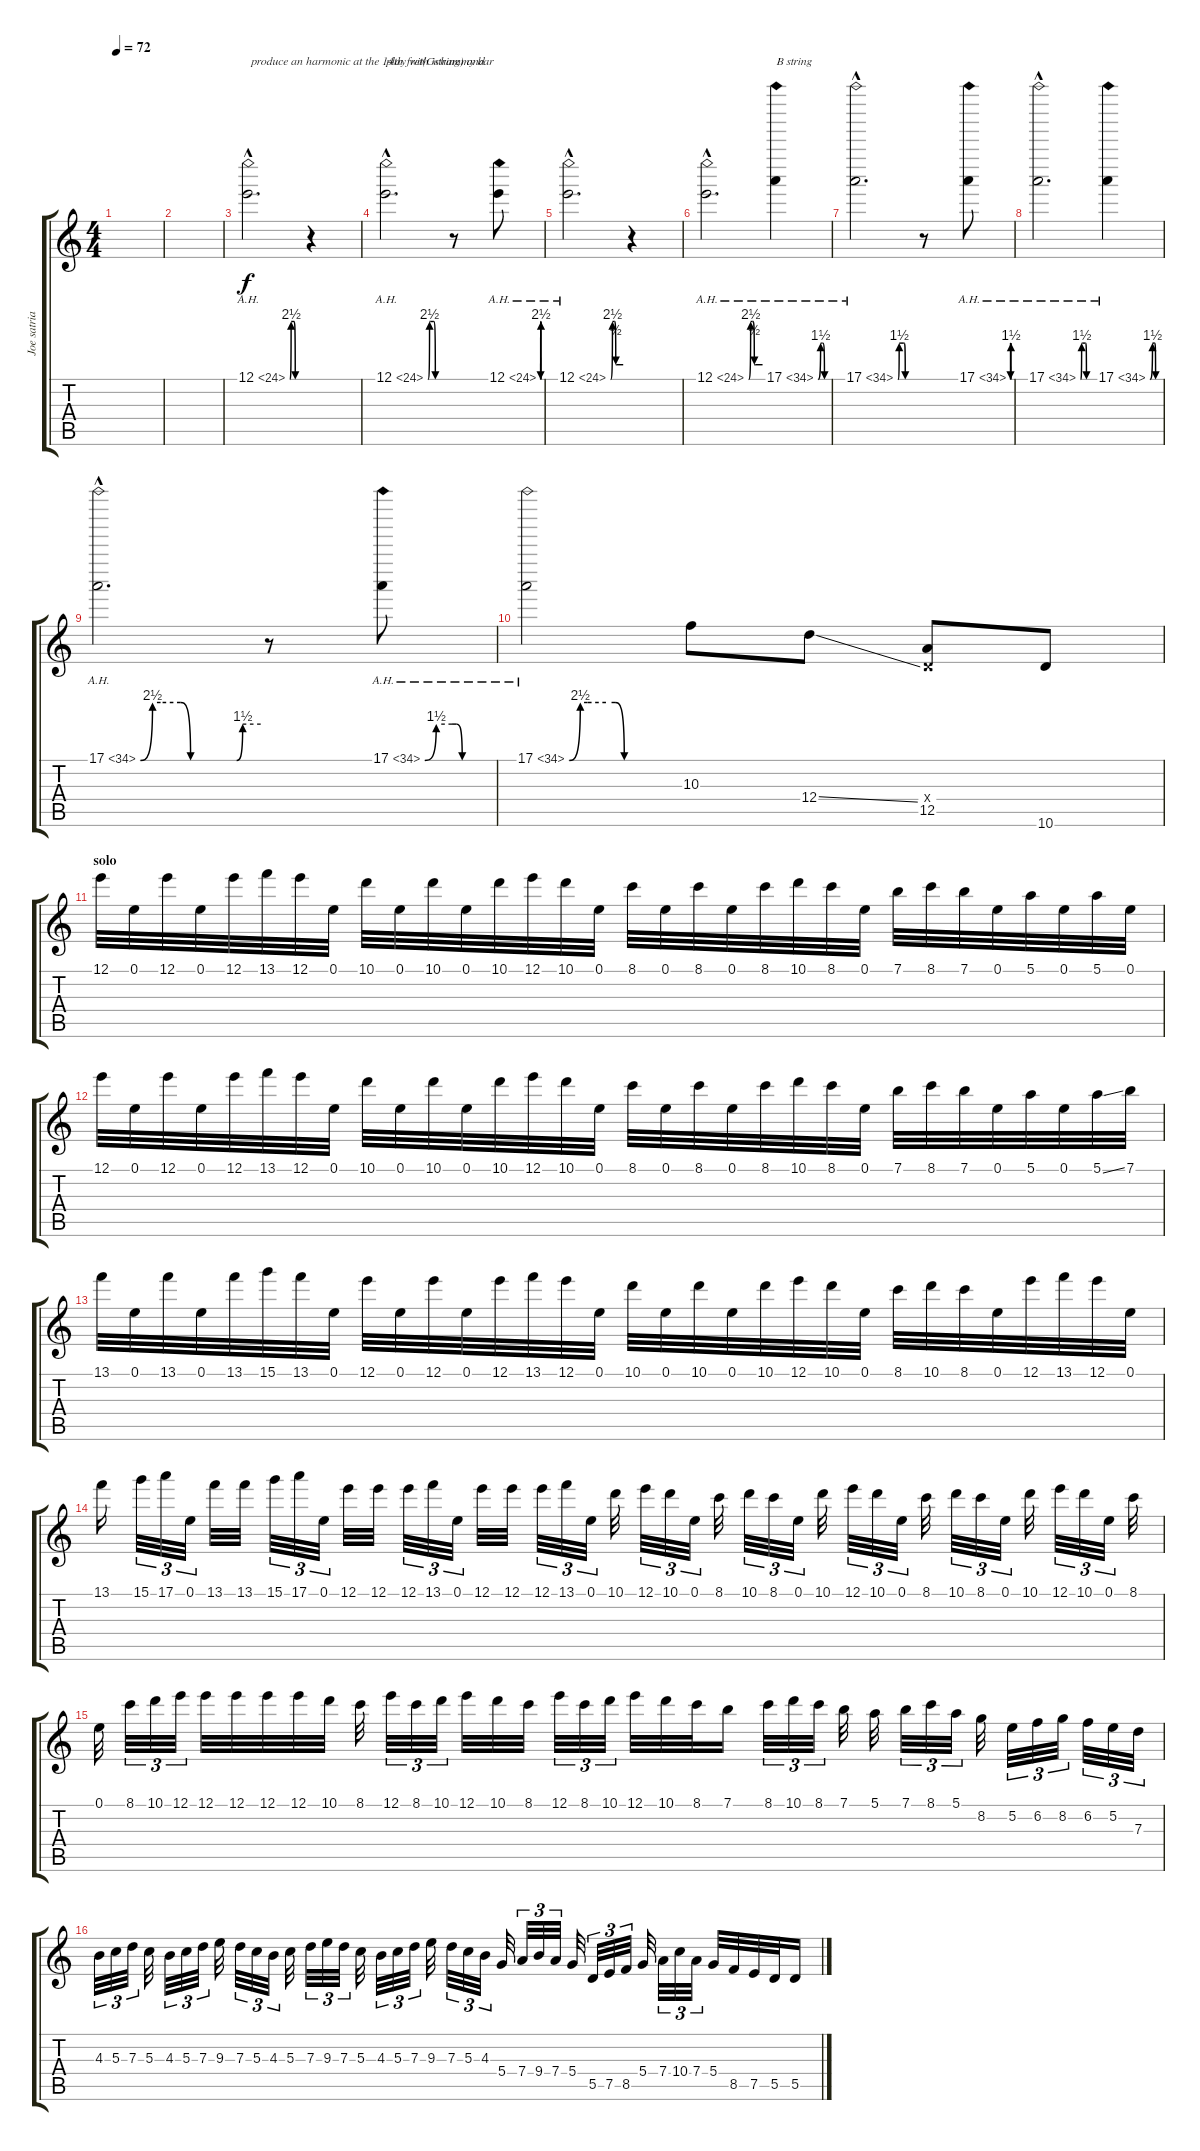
\track ("Joe satriani lead" "Joe satria") {instrument distortionguitar}
\staff {score tabs}
\tuning (E4 B3 G3 D3 A2 E2) {hide}
\ts (4 4)
\tempo 72
\clef g2
\ks c
|
|
12.1{be (custom 0 0 5 10 8 10 20 10 25 0 30 0 60 0) ah 12 hac}.2{d txt " produce an harmonic at the 14th fret(Gstring) and" balance 0} r.4 |
12.1{be (custom 0 0 5 10 8 10 20 10 25 0 30 0 60 0) ah 12 hac}.2{d txt "play with whammy bar"} r.8 12.1{be (custom 0 0 11 10 30 10 40 0 60 0) ah 12}.8 |
12.1{be (custom 0 0 8 10 16 10 19 10 24 2 27 2 30 2 60 2) ah 12 hac}.2{d} r.4 |
12.1{be (custom 0 0 8 10 16 10 19 10 24 2 27 2 30 2 60 2) ah 12 hac}.2{d} 17.1{be (custom 0 0 15 6 18 6 25 6 28 6 30 6 40 0 60 0) ah 17}.4{txt "B string"} |
17.1{be (custom 0 0 4 6 7 6 20 6 22 6 25 0 30 0 60 0) ah 17 hac}.2{d} r.8 17.1{be (custom 0 0 7 6 15 6 20 6 30 6 37 6 41 0 45 0 60 0) ah 17}.8 |
17.1{be (custom 0 0 4 6 7 6 20 6 22 6 25 0 30 0 60 0) ah 17 hac}.2{d} 17.1{be (custom 0 0 15 6 30 6 35 0 60 0) ah 17}.4 |
17.1{be (custom 0 0 6 10 10 10 20 10 25 0 30 0 48 0 51 6 60 6) ah 17 hac}.2{d} r.8 17.1{be (custom 0 0 10 6 24 6 28 6 33 0 60 0) ah 17}.8 |
17.1{be (custom 0 0 6 10 10 10 20 10 25 10 30 0 48 0 51 0 60 0) ah 17}.2 10.3.8 12.4{ss}.8 (0.4{x} 12.5).8 10.6.8 |
\section ("" "solo")
12.1.32{volume 16 balance 12} 0.1.32 12.1.32 0.1.32 12.1.32 13.1.32 12.1.32 0.1.32 10.1.32 0.1.32 10.1.32 0.1.32 10.1.32 12.1.32 10.1.32 0.1.32 8.1.32 0.1.32 8.1.32 0.1.32 8.1.32 10.1.32 8.1.32 0.1.32 7.1.32 8.1.32 7.1.32 0.1.32 5.1.32 0.1.32 5.1.32 0.1.32 |
12.1.32{volume 16 balance 12} 0.1.32 12.1.32 0.1.32 12.1.32 13.1.32 12.1.32 0.1.32 10.1.32 0.1.32 10.1.32 0.1.32 10.1.32 12.1.32 10.1.32 0.1.32 8.1.32 0.1.32 8.1.32 0.1.32 8.1.32 10.1.32 8.1.32 0.1.32 7.1.32 8.1.32 7.1.32 0.1.32 5.1.32 0.1.32 5.1{ss}.32 7.1.32 |
13.1.32 0.1.32 13.1.32 0.1.32 13.1.32 15.1.32 13.1.32 0.1.32 12.1.32 0.1.32 12.1.32 0.1.32 12.1.32 13.1.32 12.1.32 0.1.32 10.1.32 0.1.32 10.1.32 0.1.32 10.1.32 12.1.32 10.1.32 0.1.32 8.1.32 10.1.32 8.1.32 0.1.32 12.1.32 13.1.32 12.1.32 0.1.32 |
13.1.16 15.1.32{tu (3 2)} 17.1.32{tu (3 2)} 0.1.32{tu (3 2)} 13.1.32 13.1.32 15.1.32{tu (3 2)} 17.1.32{tu (3 2)} 0.1.32{tu (3 2)} 12.1.32 12.1.32 12.1.32{tu (3 2)} 13.1.32{tu (3 2)} 0.1.32{tu (3 2)} 12.1.32 12.1.32 12.1.32{tu (3 2)} 13.1.32{tu (3 2)} 0.1.32{tu (3 2)} 10.1.32 12.1.32{tu (3 2)} 10.1.32{tu (3 2)} 0.1.32{tu (3 2)} 8.1.32 10.1.32{tu (3 2)} 8.1.32{tu (3 2)} 0.1.32{tu (3 2)} 10.1.32 12.1.32{tu (3 2)} 10.1.32{tu (3 2)} 0.1.32{tu (3 2)} 8.1.32 10.1.32{tu (3 2)} 8.1.32{tu (3 2)} 0.1.32{tu (3 2)} 10.1.32 12.1.32{tu (3 2)} 10.1.32{tu (3 2)} 0.1.32{tu (3 2)} 8.1.32 |
0.1.32 8.1.32{tu (3 2)} 10.1.32{tu (3 2)} 12.1.32{tu (3 2)} 12.1.32 12.1.32 12.1.32 12.1.32 10.1.32 8.1.32 12.1.32{tu (3 2)} 8.1.32{tu (3 2)} 10.1.32{tu (3 2)} 12.1.32 10.1.32 8.1.32 12.1.32{tu (3 2)} 8.1.32{tu (3 2)} 10.1.32{tu (3 2)} 12.1.32 10.1.32 8.1.32 7.1.16 8.1.32{tu (3 2)} 10.1.32{tu (3 2)} 8.1.32{tu (3 2)} 7.1.32 5.1.32 7.1.32{tu (3 2)} 8.1.32{tu (3 2)} 5.1.32{tu (3 2)} 8.2.32 5.2.32{tu (3 2)} 6.2.32{tu (3 2)} 8.2.32{tu (3 2)} 6.2.32{tu (3 2)} 5.2.32{tu (3 2)} 7.3.32{tu (3 2)} |
4.3.32{tu (3 2)} 5.3.32{tu (3 2)} 7.3.32{tu (3 2)} 5.3.32 4.3.32{tu (3 2)} 5.3.32{tu (3 2)} 7.3.32{tu (3 2)} 9.3.32 7.3.32{tu (3 2)} 5.3.32{tu (3 2)} 4.3.32{tu (3 2)} 5.3.32 7.3.32{tu (3 2)} 9.3.32{tu (3 2)} 7.3.32{tu (3 2)} 5.3.32 4.3.32{tu (3 2)} 5.3.32{tu (3 2)} 7.3.32{tu (3 2)} 9.3.32 7.3.32{tu (3 2)} 5.3.32{tu (3 2)} 4.3.32{tu (3 2)} 5.4.32 7.4.32{tu (3 2)} 9.4.32{tu (3 2)} 7.4.32{tu (3 2)} 5.4.32 5.5.32{tu (3 2)} 7.5.32{tu (3 2)} 8.5.32{tu (3 2)} 5.4.32 7.4.32{tu (3 2)} 10.4.32{tu (3 2)} 7.4.32{tu (3 2)} 5.4.32 8.5.32 7.5.32 5.5.32 5.5.16
